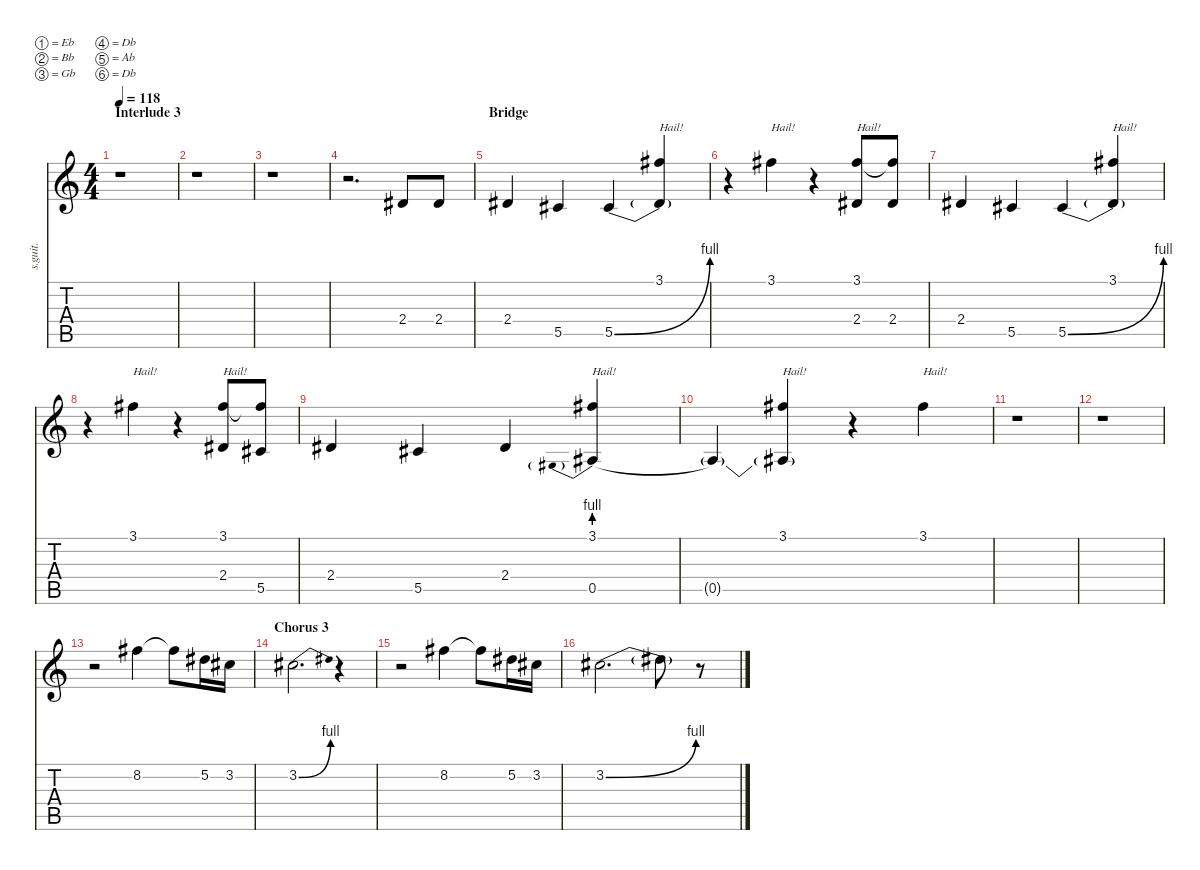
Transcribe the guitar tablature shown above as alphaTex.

\defaultSystemsLayout 4
\hideDynamics
\bracketExtendMode nobrackets
\track ("Backing Vocals" "s.guit.") {instrument bassoon}
\staff {score tabs}
\tuning (Eb4 Bb3 Gb3 Db3 Ab2 Db2)
\displaytranspose 12
\ts (4 4)
\section ("" "Interlude 3")
\tempo 118
\clef g2
\ks c
r.1{dy f} |
r.1 |
r.1 |
r.2{d} 2.4{acc #}.8{lyrics (0 "") lyrics (1 "") lyrics (2 "") lyrics (3 "") lyrics (4 "")} 2.4{acc #}.8{lyrics (0 "") lyrics (1 "") lyrics (2 "") lyrics (3 "") lyrics (4 "")} |
\section ("" "Bridge")
2.4{acc #}.4{lyrics (0 "") lyrics (1 "") lyrics (2 "") lyrics (3 "") lyrics (4 "")} 5.5{acc #}.4{lyrics (0 "") lyrics (1 "") lyrics (2 "") lyrics (3 "") lyrics (4 "")} 5.5{be (bend 0 0 19.8 4) acc #}.4{lyrics (0 "") lyrics (1 "") lyrics (2 "") lyrics (3 "") lyrics (4 "")} (3.1{acc #} 5.5{t}).4{txt "Hail!" lyrics (0 "") lyrics (1 "") lyrics (2 "") lyrics (3 "") lyrics (4 "")} |
r.4 3.1{acc #}.4{txt "Hail!" lyrics (0 "") lyrics (1 "") lyrics (2 "") lyrics (3 "") lyrics (4 "")} r.4 (3.1{acc #} 2.4{acc #}).8{txt "Hail!" lyrics (0 "") lyrics (1 "") lyrics (2 "") lyrics (3 "") lyrics (4 "")} (3.1{t acc #} 2.4{acc #}).8{lyrics (0 "") lyrics (1 "") lyrics (2 "") lyrics (3 "") lyrics (4 "")} |
2.4{acc #}.4{lyrics (0 "") lyrics (1 "") lyrics (2 "") lyrics (3 "") lyrics (4 "")} 5.5{acc #}.4{lyrics (0 "") lyrics (1 "") lyrics (2 "") lyrics (3 "") lyrics (4 "")} 5.5{be (bend 0 0 19.8 4) acc #}.4{lyrics (0 "") lyrics (1 "") lyrics (2 "") lyrics (3 "") lyrics (4 "")} (3.1{acc #} 5.5{t}).4{txt "Hail!" lyrics (0 "") lyrics (1 "") lyrics (2 "") lyrics (3 "") lyrics (4 "")} |
r.4 3.1{acc #}.4{txt "Hail!" lyrics (0 "") lyrics (1 "") lyrics (2 "") lyrics (3 "") lyrics (4 "")} r.4 (3.1{acc #} 2.4{acc #}).8{txt "Hail!" lyrics (0 "") lyrics (1 "") lyrics (2 "") lyrics (3 "") lyrics (4 "")} (3.1{t acc #} 5.5{acc #}).8{lyrics (0 "") lyrics (1 "") lyrics (2 "") lyrics (3 "") lyrics (4 "")} |
2.4{acc #}.4{lyrics (0 "") lyrics (1 "") lyrics (2 "") lyrics (3 "") lyrics (4 "")} 5.5{acc #}.4{lyrics (0 "") lyrics (1 "") lyrics (2 "") lyrics (3 "") lyrics (4 "")} 2.4{acc #}.4{lyrics (0 "") lyrics (1 "") lyrics (2 "") lyrics (3 "") lyrics (4 "")} (3.1{acc #} 0.5{be (prebend 0 4 60 4)}).4{txt "Hail!" lyrics (0 "") lyrics (1 "") lyrics (2 "") lyrics (3 "") lyrics (4 "")} |
0.5{t}.4{lyrics (0 "") lyrics (1 "") lyrics (2 "") lyrics (3 "") lyrics (4 "")} (3.1{acc #} 0.5{t}).4{txt "Hail!" lyrics (0 "") lyrics (1 "") lyrics (2 "") lyrics (3 "") lyrics (4 "")} r.4 3.1{acc #}.4{txt "Hail!" lyrics (0 "") lyrics (1 "") lyrics (2 "") lyrics (3 "") lyrics (4 "")} |
r.1 |
r.1 |
r.2 8.2{acc #}.4{lyrics (0 "") lyrics (1 "") lyrics (2 "") lyrics (3 "") lyrics (4 "")} 8.2{t acc #}.8{lyrics (0 "") lyrics (1 "") lyrics (2 "") lyrics (3 "") lyrics (4 "")} 5.2{acc #}.16{lyrics (0 "") lyrics (1 "") lyrics (2 "") lyrics (3 "") lyrics (4 "")} 3.2{acc #}.16{lyrics (0 "") lyrics (1 "") lyrics (2 "") lyrics (3 "") lyrics (4 "")} |
\section ("" "Chorus 3")
3.2{be (bend 0 0 15 4) acc #}.2{d lyrics (0 "") lyrics (1 "") lyrics (2 "") lyrics (3 "") lyrics (4 "")} r.4 |
r.2 8.2{acc #}.4{lyrics (0 "") lyrics (1 "") lyrics (2 "") lyrics (3 "") lyrics (4 "")} 8.2{t acc #}.8{lyrics (0 "") lyrics (1 "") lyrics (2 "") lyrics (3 "") lyrics (4 "")} 5.2{acc #}.16{lyrics (0 "") lyrics (1 "") lyrics (2 "") lyrics (3 "") lyrics (4 "")} 3.2{acc #}.16{lyrics (0 "") lyrics (1 "") lyrics (2 "") lyrics (3 "") lyrics (4 "")} |
3.2{be (bend 0 0 15 4) acc #}.2{d lyrics (0 "") lyrics (1 "") lyrics (2 "") lyrics (3 "") lyrics (4 "")} 3.2{t}.8{lyrics (0 "") lyrics (1 "") lyrics (2 "") lyrics (3 "") lyrics (4 "")} r.8
